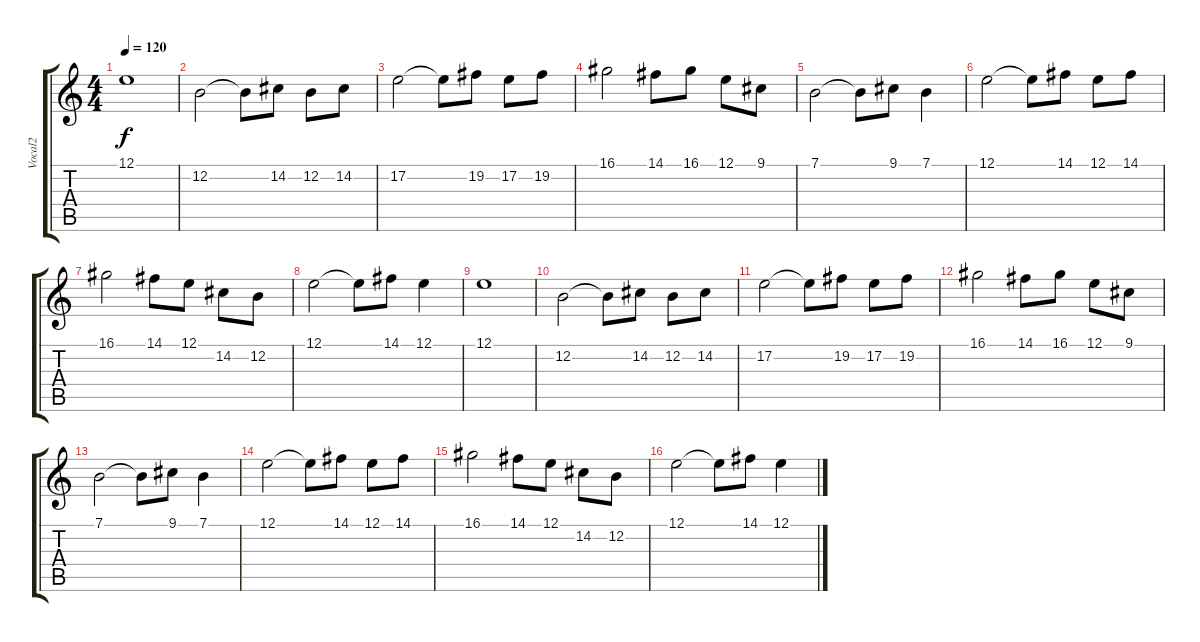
\track ("Vocal2" "Vocal2") {instrument choiraahs}
\staff {score tabs}
\tuning (E4 B3 G3 D3 A2 E2) {hide}
\ts (4 4)
\tempo 120
\clef g2
\ks c
12.1.1{dy f} |
12.2.2 12.2{t}.8 14.2.8 12.2.8 14.2.8 |
17.2.2 17.2{t}.8 19.2.8 17.2.8 19.2.8 |
16.1.2 14.1.8 16.1.8 12.1.8 9.1.8 |
7.1.2 7.1{t}.8 9.1.8 7.1.4 |
12.1.2 12.1{t}.8 14.1.8 12.1.8 14.1.8 |
16.1.2 14.1.8 12.1.8 14.2.8 12.2.8 |
12.1.2 12.1{t}.8 14.1.8 12.1.4 |
12.1.1 |
12.2.2 12.2{t}.8 14.2.8 12.2.8 14.2.8 |
17.2.2 17.2{t}.8 19.2.8 17.2.8 19.2.8 |
16.1.2 14.1.8 16.1.8 12.1.8 9.1.8 |
7.1.2 7.1{t}.8 9.1.8 7.1.4 |
12.1.2 12.1{t}.8 14.1.8 12.1.8 14.1.8 |
16.1.2 14.1.8 12.1.8 14.2.8 12.2.8 |
12.1.2 12.1{t}.8 14.1.8 12.1.4
